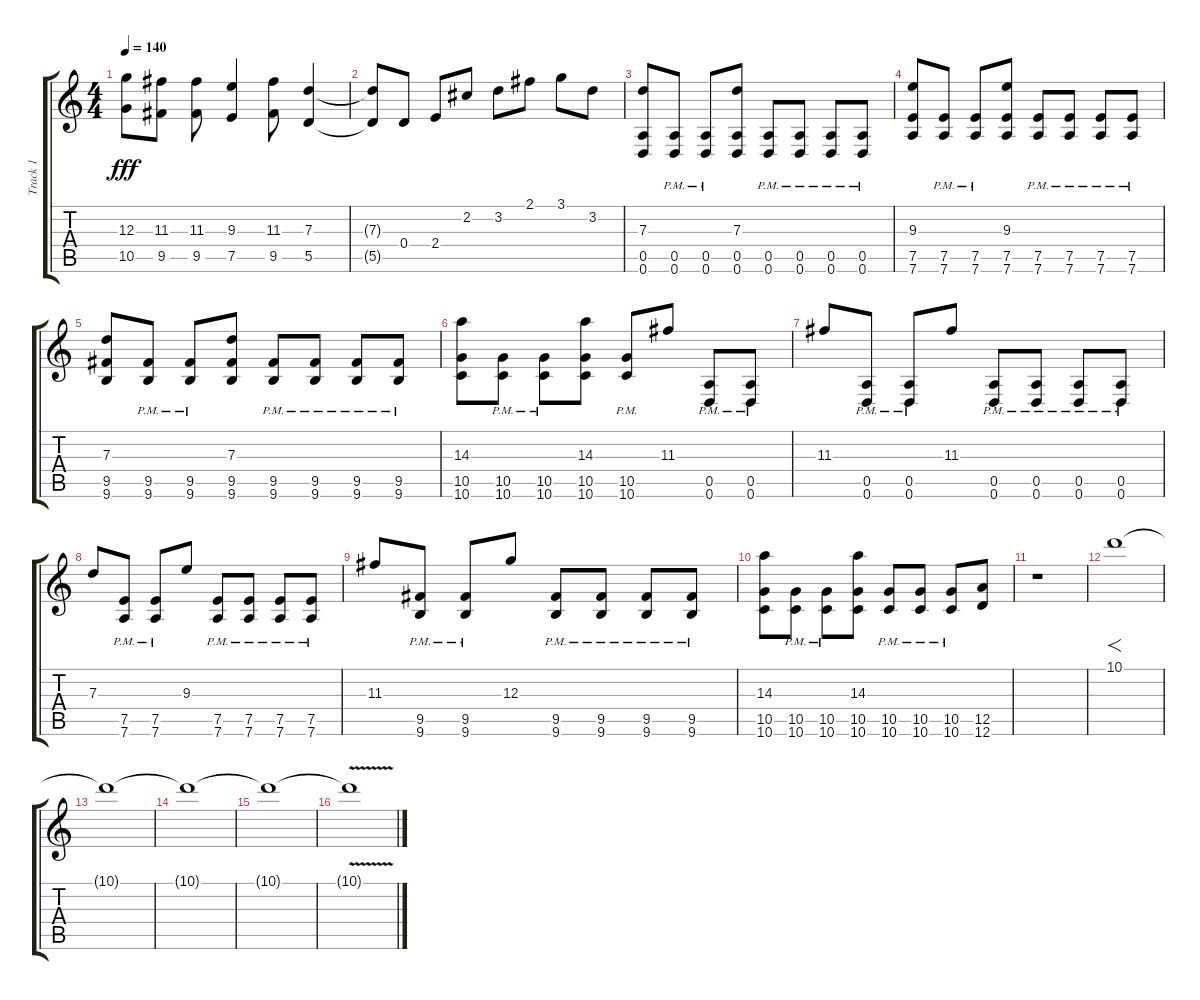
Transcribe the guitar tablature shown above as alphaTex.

\track ("Track 1" "Track 1") {instrument overdrivenguitar}
\staff {score tabs}
\tuning (E4 B3 G3 D3 A2 D2) {hide}
\ts (4 4)
\tempo 140
\clef g2
\ks c
(12.3 10.5).8{dy fff} (11.3 9.5).8 (11.3 9.5).8 (9.3 7.5).4 (11.3 9.5).8 (7.3 5.5).4 |
(7.3{t} 5.5{t}).8 0.4.8 2.4.8 2.2.8 3.2.8 2.1.8 3.1.8 3.2.8 |
(7.3 0.5 0.6).8 (0.5{pm} 0.6{pm}).8 (0.5{pm} 0.6{pm}).8 (7.3 0.5 0.6).8 (0.5{pm} 0.6{pm}).8 (0.5{pm} 0.6{pm}).8 (0.5{pm} 0.6{pm}).8 (0.5{pm} 0.6{pm}).8 |
(9.3 7.5 7.6).8 (7.5{pm} 7.6{pm}).8 (7.5{pm} 7.6{pm}).8 (9.3 7.5 7.6).8 (7.5{pm} 7.6{pm}).8 (7.5{pm} 7.6{pm}).8 (7.5{pm} 7.6{pm}).8 (7.5{pm} 7.6{pm}).8 |
(7.3 9.5 9.6).8 (9.5{pm} 9.6{pm}).8 (9.5{pm} 9.6{pm}).8 (7.3 9.5 9.6).8 (9.5{pm} 9.6{pm}).8 (9.5{pm} 9.6{pm}).8 (9.5 9.6{pm}).8 (9.5{pm} 9.6{pm}).8 |
(14.3 10.5 10.6).8 (10.5{pm} 10.6{pm}).8 (10.5{pm} 10.6{pm}).8 (14.3 10.5 10.6).8 (10.5{pm} 10.6{pm}).8 11.3.8 (0.5{pm} 0.6{pm}).8 (0.5{pm} 0.6{pm}).8 |
11.3.8 (0.5{pm} 0.6{pm}).8 (0.5{pm} 0.6{pm}).8 11.3.8 (0.5{pm} 0.6{pm}).8 (0.5{pm} 0.6{pm}).8 (0.5{pm} 0.6{pm}).8 (0.5{pm} 0.6{pm}).8 |
7.3.8 (7.5{pm} 7.6{pm}).8 (7.5{pm} 7.6{pm}).8 9.3.8 (7.5{pm} 7.6{pm}).8 (7.5{pm} 7.6{pm}).8 (7.5{pm} 7.6{pm}).8 (7.5{pm} 7.6{pm}).8 |
11.3.8 (9.5{pm} 9.6{pm}).8 (9.5{pm} 9.6{pm}).8 12.3.8 (9.5{pm} 9.6{pm}).8 (9.5{pm} 9.6{pm}).8 (9.5 9.6{pm}).8 (9.5{pm} 9.6{pm}).8 |
(14.3 10.5 10.6).8 (10.5{pm} 10.6{pm}).8 (10.5{pm} 10.6{pm}).8 (14.3 10.5 10.6).8 (10.5{pm} 10.6{pm}).8 (10.5{pm} 10.6{pm}).8 (10.5{pm} 10.6{pm}).8 (12.5 12.6).8 |
r.1 |
10.1.1{f} |
10.1{t}.1 |
10.1{t}.1 |
10.1{t}.1 |
10.1{v t}.1
